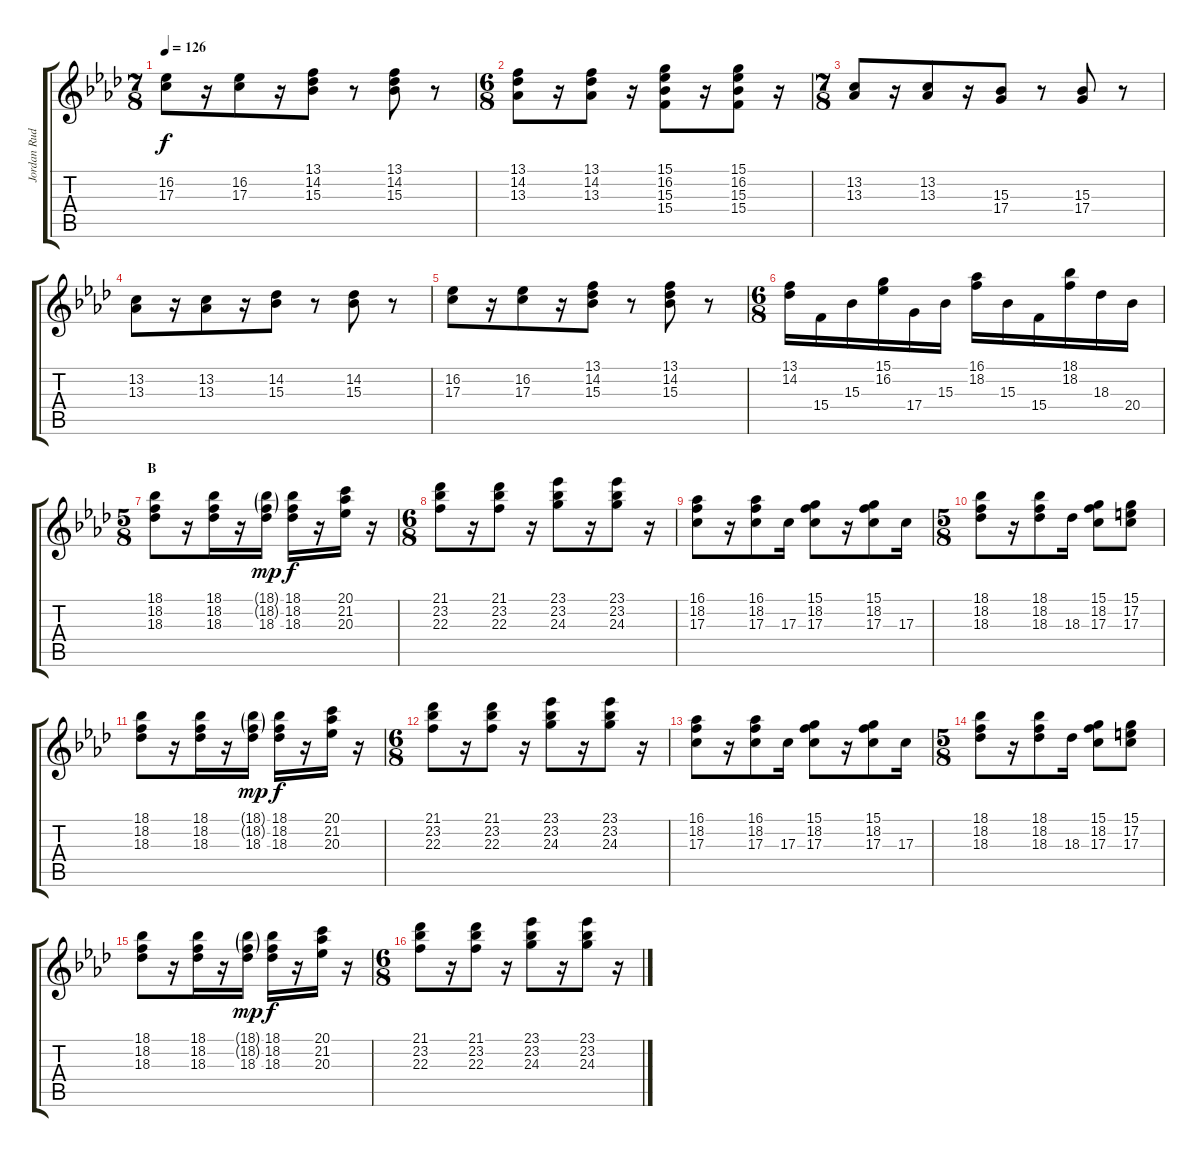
\track ("Jordan Rudess" "Jordan Rud") {instrument lead1square}
\staff {score tabs}
\tuning (E4 B3 G3 D3 A2 E2) {hide}
\ts (7 8)
\tempo 126
\clef g2
\ks ab
(16.2 17.3).8{dy f} r.16 (16.2 17.3).8 r.16 (13.1 14.2 15.3).8 r.8 (13.1 14.2 15.3).8 r.8 |
\ts (6 8)
(13.1 14.2 13.3).8 r.16 (13.1 14.2 13.3).8 r.16 (15.1 16.2 15.3 15.4).8 r.16 (15.1 16.2 15.3 15.4).8 r.16 |
\ts (7 8)
(13.2 13.3).8 r.16 (13.2 13.3).8 r.16 (15.3 17.4).8 r.8 (15.3 17.4).8 r.8 |
(13.2 13.3).8 r.16 (13.2 13.3).8 r.16 (14.2 15.3).8 r.8 (14.2 15.3).8 r.8 |
(16.2 17.3).8 r.16 (16.2 17.3).8 r.16 (13.1 14.2 15.3).8 r.8 (13.1 14.2 15.3).8 r.8 |
\ts (6 8)
(13.1 14.2).16 15.4.16 15.3.16 (15.1 16.2).16 17.4.16 15.3.16 (16.1 18.2).16 15.3.16 15.4.16 (18.1 18.2).16 18.3.16 20.4.16 |
\ts (5 8)
\section ("" "B")
(18.1 18.2 18.3).8 r.16 (18.1 18.2 18.3).16 r.16 (18.1{g} 18.2{g} 18.3).16{dy mp} (18.1 18.2 18.3).16{dy f} r.16 (20.1 21.2 20.3).16 r.16 |
\ts (6 8)
(21.1 23.2 22.3).8 r.16 (21.1 23.2 22.3).8 r.16 (23.1 23.2 24.3).8 r.16 (23.1 23.2 24.3).8 r.16 |
(16.1 18.2 17.3).8 r.16 (16.1 18.2 17.3).8 17.3.16 (15.1 18.2 17.3).8 r.16 (15.1 18.2 17.3).8 17.3.16 |
\ts (5 8)
(18.1 18.2 18.3).8 r.16 (18.1 18.2 18.3).8 18.3.16 (15.1 18.2 17.3).8 (15.1 17.2 17.3).8 |
(18.1 18.2 18.3).8 r.16 (18.1 18.2 18.3).16 r.16 (18.1{g} 18.2{g} 18.3).16{dy mp} (18.1 18.2 18.3).16{dy f} r.16 (20.1 21.2 20.3).16 r.16 |
\ts (6 8)
(21.1 23.2 22.3).8 r.16 (21.1 23.2 22.3).8 r.16 (23.1 23.2 24.3).8 r.16 (23.1 23.2 24.3).8 r.16 |
(16.1 18.2 17.3).8 r.16 (16.1 18.2 17.3).8 17.3.16 (15.1 18.2 17.3).8 r.16 (15.1 18.2 17.3).8 17.3.16 |
\ts (5 8)
(18.1 18.2 18.3).8 r.16 (18.1 18.2 18.3).8 18.3.16 (15.1 18.2 17.3).8 (15.1 17.2 17.3).8 |
(18.1 18.2 18.3).8 r.16 (18.1 18.2 18.3).16 r.16 (18.1{g} 18.2{g} 18.3).16{dy mp} (18.1 18.2 18.3).16{dy f} r.16 (20.1 21.2 20.3).16 r.16 |
\ts (6 8)
(21.1 23.2 22.3).8 r.16 (21.1 23.2 22.3).8 r.16 (23.1 23.2 24.3).8 r.16 (23.1 23.2 24.3).8 r.16
